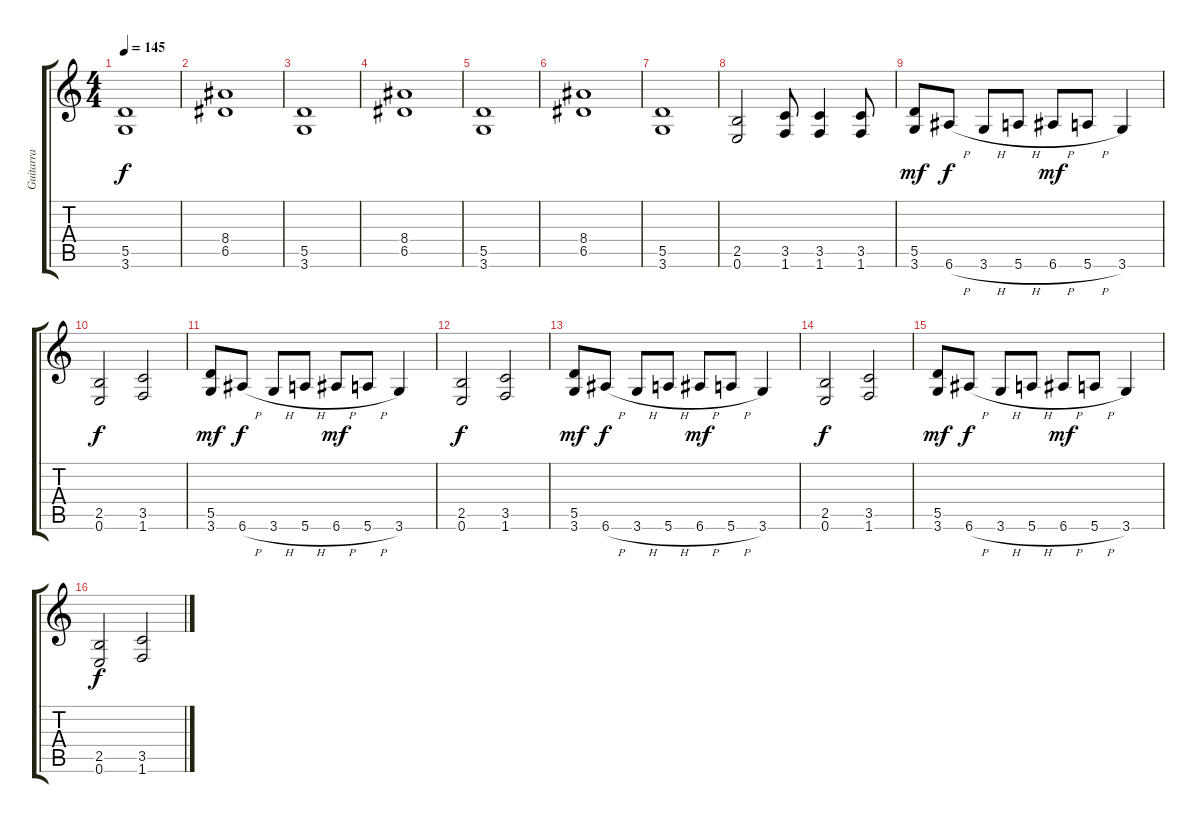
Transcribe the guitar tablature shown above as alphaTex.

\track ("Guitarra" "Guitarra") {instrument distortionguitar}
\staff {score tabs}
\tuning (E4 B3 G3 D3 A2 E2) {hide}
\ts (4 4)
\tempo 145
\clef g2
\ks c
(5.5 3.6).1{dy f} |
(8.4 6.5).1 |
(5.5 3.6).1 |
(8.4 6.5).1 |
(5.5 3.6).1 |
(8.4 6.5).1 |
(5.5 3.6).1 |
(2.5 0.6).2 (3.5 1.6).8 (3.5 1.6).4 (3.5 1.6).8 |
(5.5 3.6).8{dy mf} 6.6{h}.8{dy f} 3.6{h}.8 5.6{h}.8 6.6{h}.8{dy mf} 5.6{h}.8 3.6.4 |
(2.5 0.6).2{dy f} (3.5 1.6).2 |
(5.5 3.6).8{dy mf} 6.6{h}.8{dy f} 3.6{h}.8 5.6{h}.8 6.6{h}.8{dy mf} 5.6{h}.8 3.6.4 |
(2.5 0.6).2{dy f} (3.5 1.6).2 |
(5.5 3.6).8{dy mf} 6.6{h}.8{dy f} 3.6{h}.8 5.6{h}.8 6.6{h}.8{dy mf} 5.6{h}.8 3.6.4 |
(2.5 0.6).2{dy f} (3.5 1.6).2 |
(5.5 3.6).8{dy mf} 6.6{h}.8{dy f} 3.6{h}.8 5.6{h}.8 6.6{h}.8{dy mf} 5.6{h}.8 3.6.4 |
(2.5 0.6).2{dy f} (3.5 1.6).2
